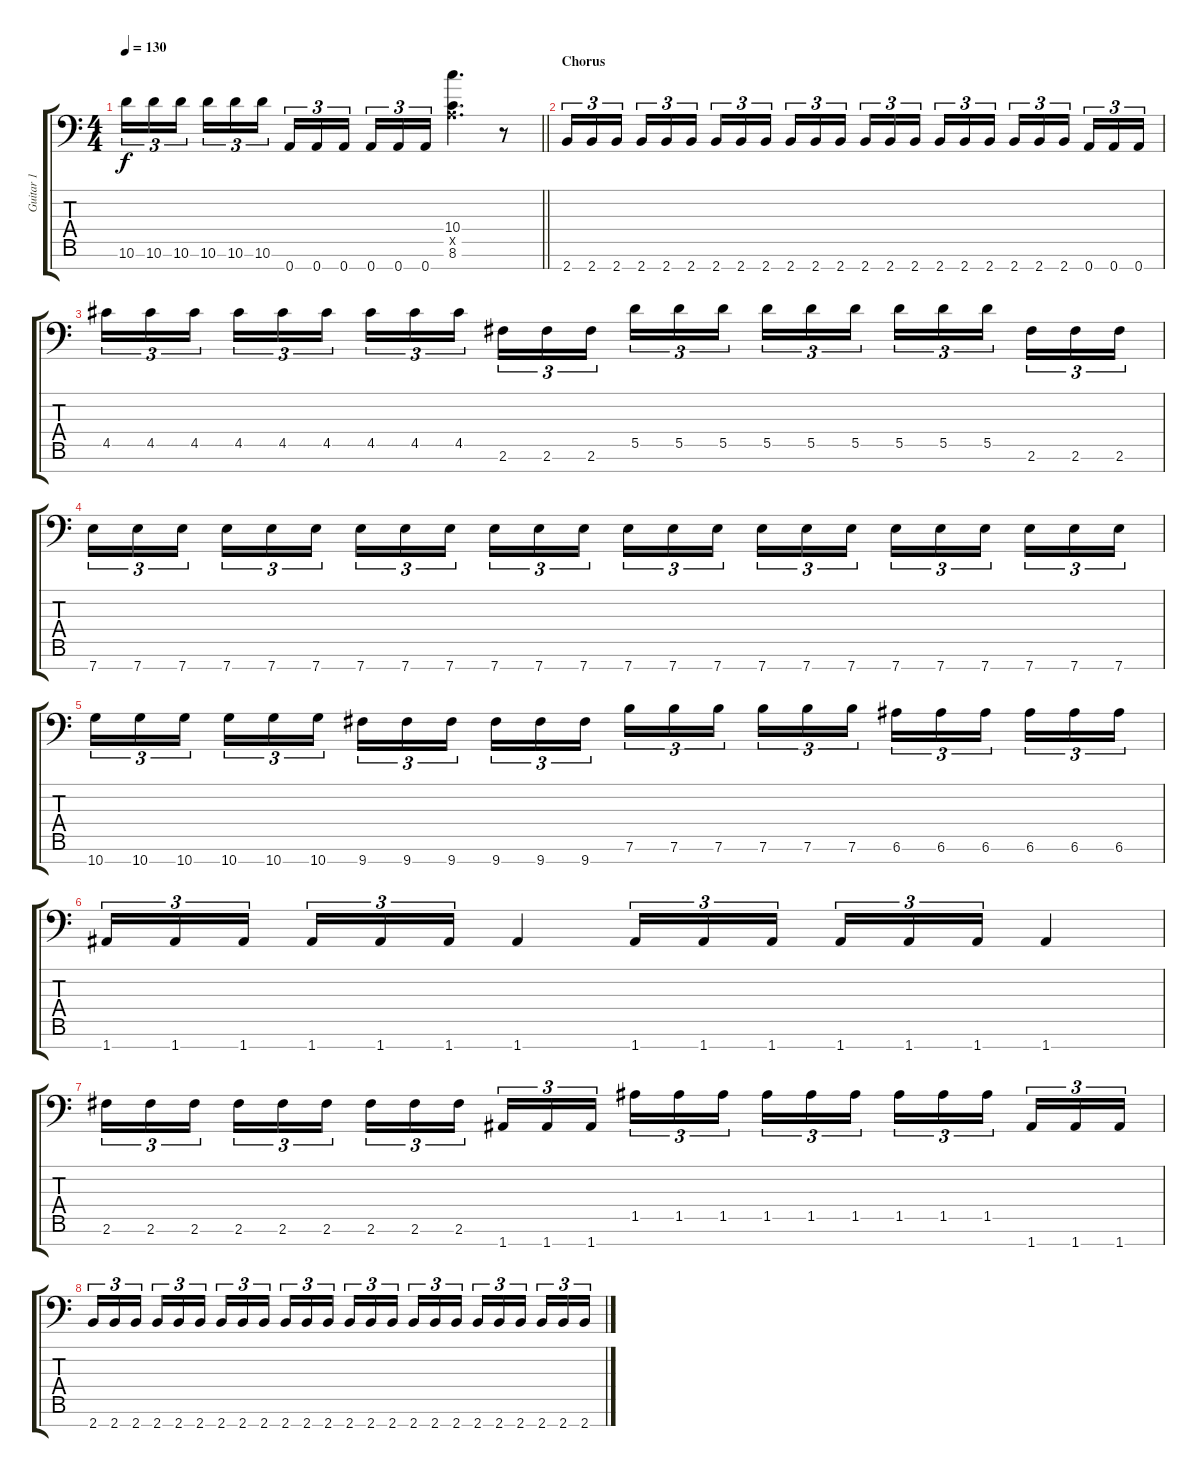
\track ("Guitar 1" "Guitar 1") {instrument overdrivenguitar}
\staff {score tabs}
\tuning (E4 B3 G3 D3 A2 E2 A1) {hide}
\ts (4 4)
\tempo 130
\clef f4
\barLineRight lightlight
\ks c
10.6.16{tu (3 2) dy f} 10.6.16{tu (3 2)} 10.6.16{tu (3 2) beam splitsecondary} 10.6.16{tu (3 2)} 10.6.16{tu (3 2)} 10.6.16{tu (3 2)} 0.7.16{tu (3 2)} 0.7.16{tu (3 2)} 0.7.16{tu (3 2) beam splitsecondary} 0.7.16{tu (3 2)} 0.7.16{tu (3 2)} 0.7.16{tu (3 2)} (10.4 0.5{x} 8.6).4{d} r.8 |
\section ("" "Chorus")
2.7.16{tu (3 2)} 2.7.16{tu (3 2)} 2.7.16{tu (3 2) beam splitsecondary} 2.7.16{tu (3 2)} 2.7.16{tu (3 2)} 2.7.16{tu (3 2)} 2.7.16{tu (3 2)} 2.7.16{tu (3 2)} 2.7.16{tu (3 2) beam splitsecondary} 2.7.16{tu (3 2)} 2.7.16{tu (3 2)} 2.7.16{tu (3 2)} 2.7.16{tu (3 2)} 2.7.16{tu (3 2)} 2.7.16{tu (3 2) beam splitsecondary} 2.7.16{tu (3 2)} 2.7.16{tu (3 2)} 2.7.16{tu (3 2)} 2.7.16{tu (3 2)} 2.7.16{tu (3 2)} 2.7.16{tu (3 2) beam splitsecondary} 0.7.16{tu (3 2)} 0.7.16{tu (3 2)} 0.7.16{tu (3 2)} |
4.5.16{tu (3 2)} 4.5.16{tu (3 2)} 4.5.16{tu (3 2) beam splitsecondary} 4.5.16{tu (3 2)} 4.5.16{tu (3 2)} 4.5.16{tu (3 2)} 4.5.16{tu (3 2)} 4.5.16{tu (3 2)} 4.5.16{tu (3 2) beam splitsecondary} 2.6.16{tu (3 2)} 2.6.16{tu (3 2)} 2.6.16{tu (3 2)} 5.5.16{tu (3 2)} 5.5.16{tu (3 2)} 5.5.16{tu (3 2) beam splitsecondary} 5.5.16{tu (3 2)} 5.5.16{tu (3 2)} 5.5.16{tu (3 2)} 5.5.16{tu (3 2)} 5.5.16{tu (3 2)} 5.5.16{tu (3 2) beam splitsecondary} 2.6.16{tu (3 2)} 2.6.16{tu (3 2)} 2.6.16{tu (3 2)} |
7.7.16{tu (3 2)} 7.7.16{tu (3 2)} 7.7.16{tu (3 2) beam splitsecondary} 7.7.16{tu (3 2)} 7.7.16{tu (3 2)} 7.7.16{tu (3 2)} 7.7.16{tu (3 2)} 7.7.16{tu (3 2)} 7.7.16{tu (3 2) beam splitsecondary} 7.7.16{tu (3 2)} 7.7.16{tu (3 2)} 7.7.16{tu (3 2)} 7.7.16{tu (3 2)} 7.7.16{tu (3 2)} 7.7.16{tu (3 2) beam splitsecondary} 7.7.16{tu (3 2)} 7.7.16{tu (3 2)} 7.7.16{tu (3 2)} 7.7.16{tu (3 2)} 7.7.16{tu (3 2)} 7.7.16{tu (3 2) beam splitsecondary} 7.7.16{tu (3 2)} 7.7.16{tu (3 2)} 7.7.16{tu (3 2)} |
10.7.16{tu (3 2)} 10.7.16{tu (3 2)} 10.7.16{tu (3 2) beam splitsecondary} 10.7.16{tu (3 2)} 10.7.16{tu (3 2)} 10.7.16{tu (3 2)} 9.7.16{tu (3 2)} 9.7.16{tu (3 2)} 9.7.16{tu (3 2) beam splitsecondary} 9.7.16{tu (3 2)} 9.7.16{tu (3 2)} 9.7.16{tu (3 2)} 7.6.16{tu (3 2)} 7.6.16{tu (3 2)} 7.6.16{tu (3 2) beam splitsecondary} 7.6.16{tu (3 2)} 7.6.16{tu (3 2)} 7.6.16{tu (3 2)} 6.6.16{tu (3 2)} 6.6.16{tu (3 2)} 6.6.16{tu (3 2) beam splitsecondary} 6.6.16{tu (3 2)} 6.6.16{tu (3 2)} 6.6.16{tu (3 2)} |
1.7.16{tu (3 2)} 1.7.16{tu (3 2)} 1.7.16{tu (3 2) beam splitsecondary} 1.7.16{tu (3 2)} 1.7.16{tu (3 2)} 1.7.16{tu (3 2)} 1.7.4 1.7.16{tu (3 2)} 1.7.16{tu (3 2)} 1.7.16{tu (3 2) beam splitsecondary} 1.7.16{tu (3 2)} 1.7.16{tu (3 2)} 1.7.16{tu (3 2)} 1.7.4 |
2.6.16{tu (3 2)} 2.6.16{tu (3 2)} 2.6.16{tu (3 2) beam splitsecondary} 2.6.16{tu (3 2)} 2.6.16{tu (3 2)} 2.6.16{tu (3 2)} 2.6.16{tu (3 2)} 2.6.16{tu (3 2)} 2.6.16{tu (3 2) beam splitsecondary} 1.7.16{tu (3 2)} 1.7.16{tu (3 2)} 1.7.16{tu (3 2)} 1.5.16{tu (3 2)} 1.5.16{tu (3 2)} 1.5.16{tu (3 2) beam splitsecondary} 1.5.16{tu (3 2)} 1.5.16{tu (3 2)} 1.5.16{tu (3 2)} 1.5.16{tu (3 2)} 1.5.16{tu (3 2)} 1.5.16{tu (3 2) beam splitsecondary} 1.7.16{tu (3 2)} 1.7.16{tu (3 2)} 1.7.16{tu (3 2)} |
2.7.16{tu (3 2)} 2.7.16{tu (3 2)} 2.7.16{tu (3 2) beam splitsecondary} 2.7.16{tu (3 2)} 2.7.16{tu (3 2)} 2.7.16{tu (3 2)} 2.7.16{tu (3 2)} 2.7.16{tu (3 2)} 2.7.16{tu (3 2) beam splitsecondary} 2.7.16{tu (3 2)} 2.7.16{tu (3 2)} 2.7.16{tu (3 2)} 2.7.16{tu (3 2)} 2.7.16{tu (3 2)} 2.7.16{tu (3 2) beam splitsecondary} 2.7.16{tu (3 2)} 2.7.16{tu (3 2)} 2.7.16{tu (3 2)} 2.7.16{tu (3 2)} 2.7.16{tu (3 2)} 2.7.16{tu (3 2) beam splitsecondary} 2.7.16{tu (3 2)} 2.7.16{tu (3 2)} 2.7.16{tu (3 2)}
